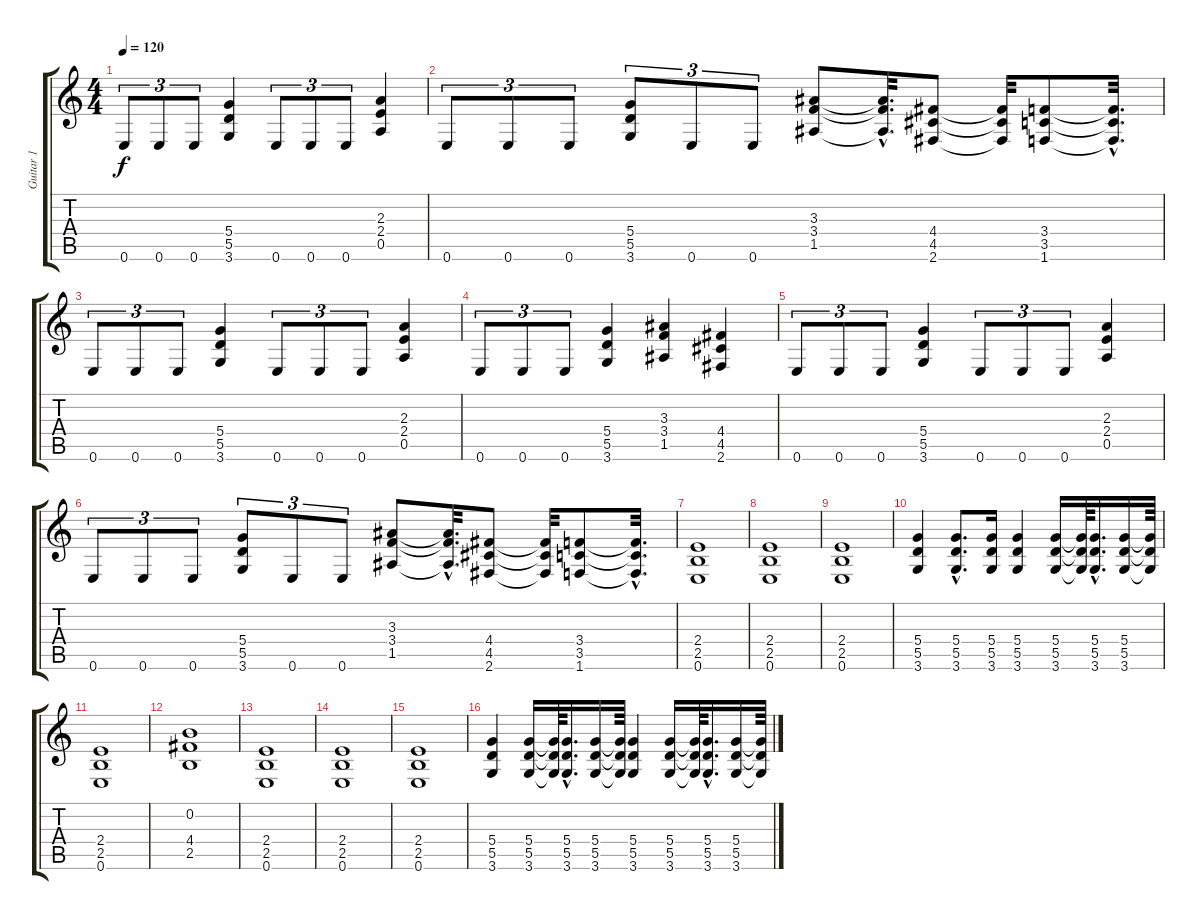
\track ("Guitar 1" "Guitar 1") {instrument distortionguitar}
\staff {score tabs}
\tuning (E4 B3 G3 D3 A2 E2) {hide}
\ts (4 4)
\tempo 120
\clef g2
\ks c
0.6.8{tu (3 2) dy f} 0.6.8{tu (3 2)} 0.6.8{tu (3 2)} (5.4 5.5 3.6).4 0.6.8{tu (3 2)} 0.6.8{tu (3 2)} 0.6.8{tu (3 2)} (2.3 2.4 0.5).4 |
0.6.8{tu (3 2)} 0.6.8{tu (3 2)} 0.6.8{tu (3 2)} (5.4 5.5 3.6).8{tu (3 2)} 0.6.8{tu (3 2)} 0.6.8{tu (3 2)} (3.3 3.4 1.5).8 (3.3{hac t} 3.4{hac t} 1.5{hac t}).32{d} (4.4 4.5 2.6).8 (4.4{t} 4.5{t} 2.6{t}).32 (3.4 3.5 1.6).8 (3.4{hac t} 3.5{hac t} 1.6{hac t}).32{d} |
0.6.8{tu (3 2)} 0.6.8{tu (3 2)} 0.6.8{tu (3 2)} (5.4 5.5 3.6).4 0.6.8{tu (3 2)} 0.6.8{tu (3 2)} 0.6.8{tu (3 2)} (2.3 2.4 0.5).4 |
0.6.8{tu (3 2)} 0.6.8{tu (3 2)} 0.6.8{tu (3 2)} (5.4 5.5 3.6).4 (3.3 3.4 1.5).4 (4.4 4.5 2.6).4 |
0.6.8{tu (3 2)} 0.6.8{tu (3 2)} 0.6.8{tu (3 2)} (5.4 5.5 3.6).4 0.6.8{tu (3 2)} 0.6.8{tu (3 2)} 0.6.8{tu (3 2)} (2.3 2.4 0.5).4 |
0.6.8{tu (3 2)} 0.6.8{tu (3 2)} 0.6.8{tu (3 2)} (5.4 5.5 3.6).8{tu (3 2)} 0.6.8{tu (3 2)} 0.6.8{tu (3 2)} (3.3 3.4 1.5).8 (3.3{hac t} 3.4{hac t} 1.5{hac t}).32{d} (4.4 4.5 2.6).8 (4.4{t} 4.5{t} 2.6{t}).32 (3.4 3.5 1.6).8 (3.4{hac t} 3.5{hac t} 1.6{hac t}).32{d} |
(2.4 2.5 0.6).1 |
(2.4 2.5 0.6).1 |
(2.4 2.5 0.6).1 |
(5.4 5.5 3.6).4 (5.4{hac} 5.5{hac} 3.6{hac}).8{d} (5.4 5.5 3.6).16 (5.4 5.5 3.6).4 (5.4 5.5 3.6).16 (5.4{t} 5.5{t} 3.6{t}).64 (5.4{hac} 5.5{hac} 3.6{hac}).16{d} (5.4 5.5 3.6).16 (5.4{t} 5.5{t} 3.6{t}).64 |
(2.4 2.5 0.6).1 |
(0.2 4.4 2.5).1 |
(2.4 2.5 0.6).1 |
(2.4 2.5 0.6).1 |
(2.4 2.5 0.6).1 |
(5.4 5.5 3.6).4 (5.4 5.5 3.6).16 (5.4{t} 5.5{t} 3.6{t}).64 (5.4{hac} 5.5{hac} 3.6{hac}).16{d} (5.4 5.5 3.6).16 (5.4{t} 5.5{t} 3.6{t}).64 (5.4 5.5 3.6).4 (5.4 5.5 3.6).16 (5.4{t} 5.5{t} 3.6{t}).64 (5.4{hac} 5.5{hac} 3.6{hac}).16{d} (5.4 5.5 3.6).16 (5.4{t} 5.5{t} 3.6{t}).64
